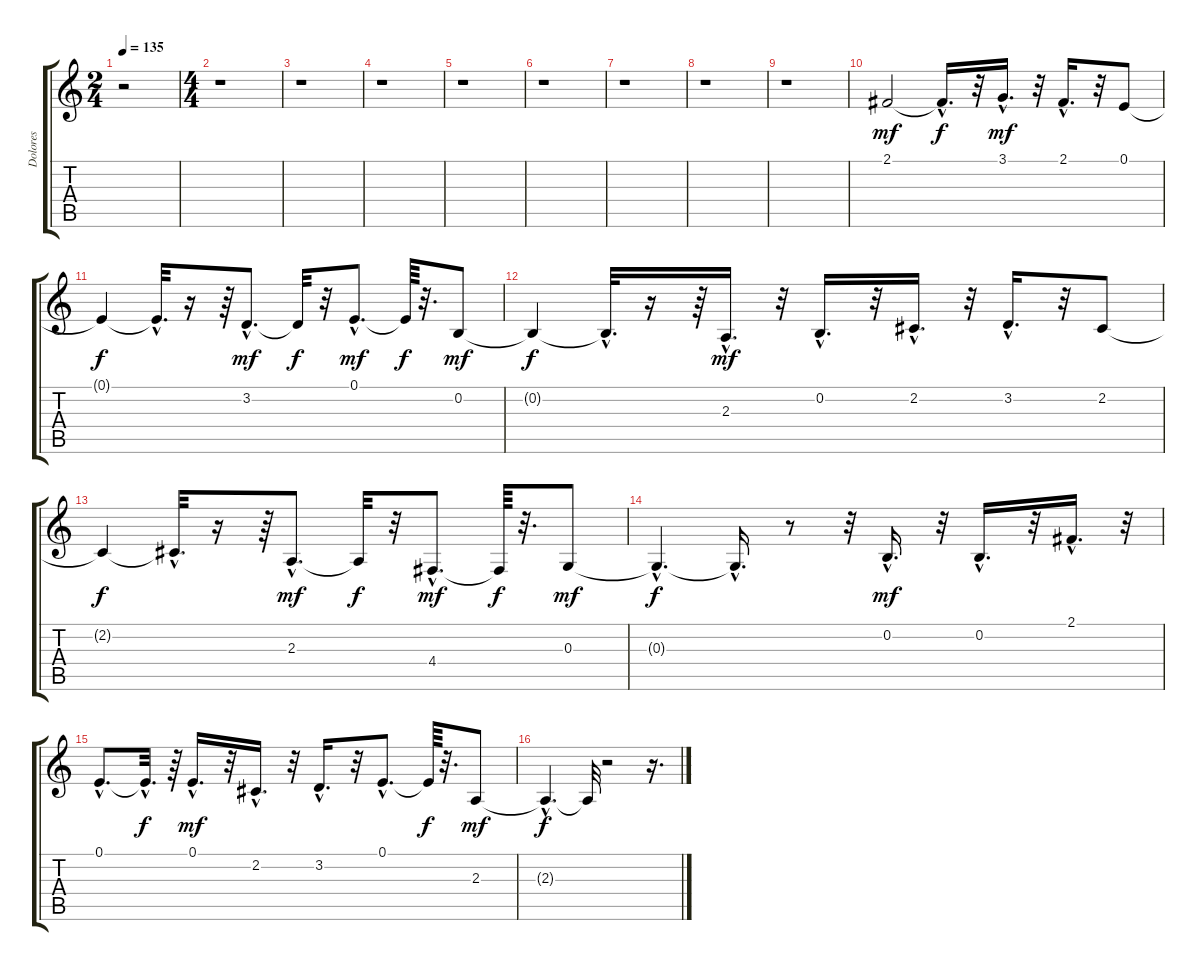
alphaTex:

\track ("Dolores" "Dolores") {instrument panflute}
\staff {score tabs}
\tuning (E4 B3 G3 D3 A2 E2) {hide}
\ts (2 4)
\tempo 135
\clef g2
\ks c
r.2{dy mf instrument panflute} |
\ts (4 4)
r.1 |
r.1 |
r.1 |
r.1 |
r.1 |
r.1 |
r.1 |
r.1 |
2.1.2 2.1{hac t}.16{d dy f} r.32 3.1{hac}.16{d dy mf} r.32 2.1{hac}.16{d} r.32 0.1.8 |
0.1{t}.4{dy f} 0.1{hac t}.32{d} r.16 r.64 3.2{hac}.8{d dy mf} 3.2{t}.32{dy f} r.32 0.1{hac}.8{d dy mf} 0.1{t}.64{dy f} r.32{d} 0.2.8{dy mf} |
0.2{t}.4{dy f} 0.2{hac t}.32{d} r.16 r.64 2.3{hac}.16{d dy mf} r.32 0.2{hac}.16{d} r.32 2.2{hac}.16{d} r.32 3.2{hac}.16{d} r.32 2.2.8 |
2.2{t}.4{dy f} 2.2{hac t}.32{d} r.16 r.64 2.3{hac}.8{d dy mf} 2.3{t}.32{dy f} r.32 4.4{hac}.8{d dy mf} 4.4{t}.64{dy f} r.32{d} 0.3.8{dy mf} |
0.3{hac t}.4{d dy f} 0.3{hac t}.16{d} r.8 r.32 0.2{hac}.16{d dy mf} r.32 0.2{hac}.16{d} r.32 2.1{hac}.16{d} r.32 |
0.1{hac}.8{d} 0.1{hac t}.32{d dy f} r.64 0.1{hac}.16{d dy mf} r.32 2.2{hac}.16{d} r.32 3.2{hac}.16{d} r.32 0.1{hac}.8{d} 0.1{t}.64{dy f} r.32{d} 2.3.8{dy mf} |
2.3{hac t}.4{d dy f} 2.3{t}.32 r.2 r.16{d}
